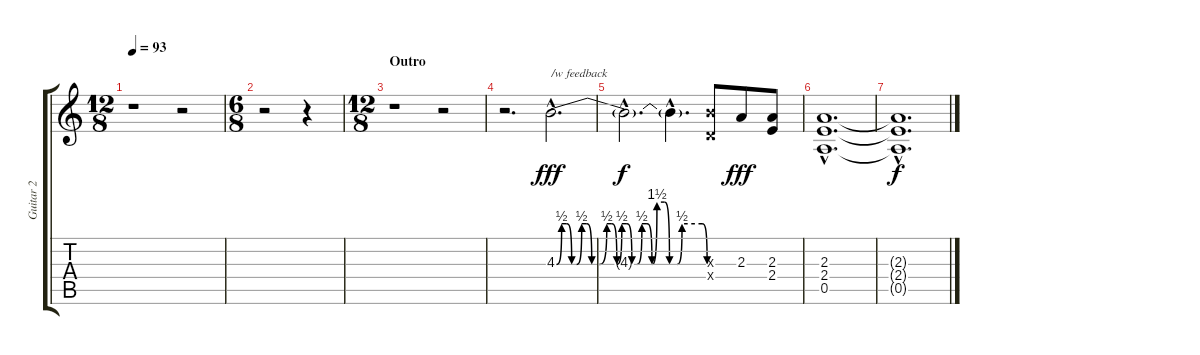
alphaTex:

\track ("Guitar 2" "Guitar 2") {instrument distortionguitar}
\staff {score tabs}
\tuning (E4 B3 G3 D3 A2 E2) {hide}
\ts (12 8)
\tempo 93
\clef g2
\ks c
r.1{dy f} r.2 |
\ts (6 8)
r.2 r.4 |
\ts (12 8)
\section ("" "Outro")
r.1 r.2 |
r.2{d} 4.3{be (custom 0 0 2 2 4 2 6 0 8 0 10 2 12 2 14 0 17 0 20 2 22 2 24 0 26 2 28 2 30 0 32 0 34 2 36 2 38 0 40 6 43 6 45 0 48 0 50 2 58 2 60 0) hac}.2{d txt "/w feedback" dy fff volume 16} |
4.3{hac t}.2{d dy f} 4.3{hac t}.4{d} (4.3{x} 0.4{x}).8 2.3.8{dy fff} (2.3 2.4).8 |
(2.3{hac} 2.4{hac} 0.5{hac}).1{d} |
(2.3{hac t} 2.4{hac t} 0.5{hac t}).1{d dy f}
